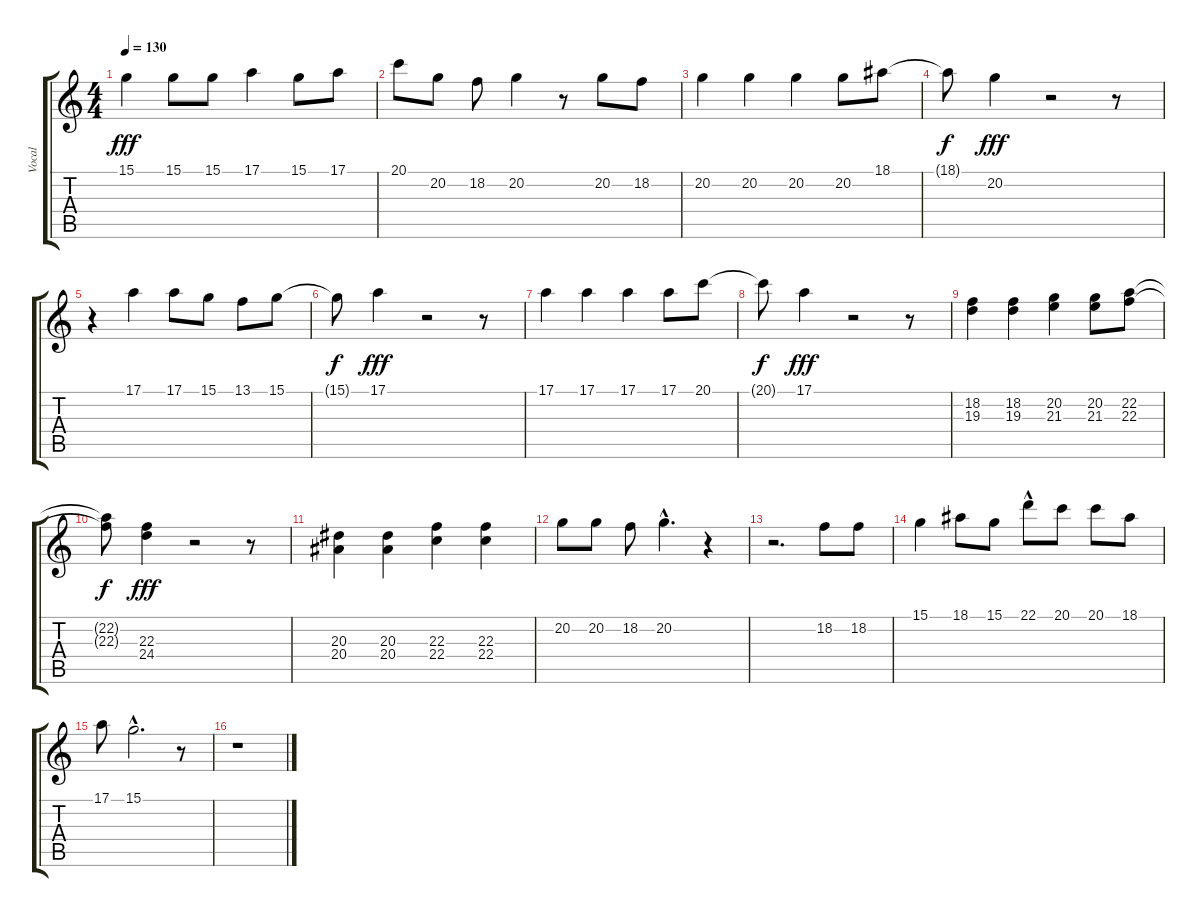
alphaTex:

\track ("Vocal" "Vocal") {instrument englishhorn}
\staff {score tabs}
\tuning (E4 B3 G3 D3 A2 E2) {hide}
\ts (4 4)
\tempo 130
\clef g2
\ks c
15.1.4{dy fff} 15.1.8 15.1.8 17.1.4 15.1.8 17.1.8 |
20.1.8 20.2.8 18.2.8 20.2.4 r.8 20.2.8 18.2.8 |
20.2.4 20.2.4 20.2.4 20.2.8 18.1.8 |
18.1{t}.8{dy f} 20.2.4{dy fff} r.2 r.8 |
r.4 17.1.4 17.1.8 15.1.8 13.1.8 15.1.8 |
15.1{t}.8{dy f} 17.1.4{dy fff} r.2 r.8 |
17.1.4 17.1.4 17.1.4 17.1.8 20.1.8 |
20.1{t}.8{dy f} 17.1.4{dy fff} r.2 r.8 |
(18.2 19.3).4 (18.2 19.3).4 (20.2 21.3).4 (20.2 21.3).8 (22.2 22.3).8 |
(22.2{t} 22.3{t}).8{dy f} (22.3 24.4).4{dy fff} r.2 r.8 |
(20.3 20.4).4 (20.3 20.4).4 (22.3 22.4).4 (22.3 22.4).4 |
20.2.8 20.2.8 18.2.8 20.2{hac}.4{d} r.4 |
r.2{d} 18.2.8 18.2.8 |
15.1.4 18.1.8 15.1.8 22.1{hac}.8 20.1.8 20.1.8 18.1.8 |
17.1.8 15.1{hac}.2{d} r.8 |
r.1
